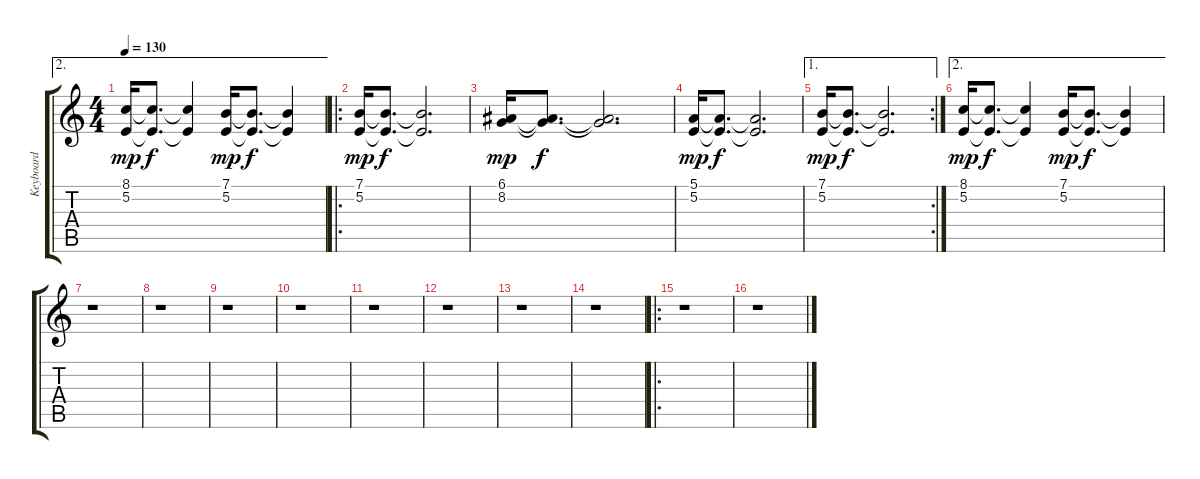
\track ("Keyboard" "Keyboard") {instrument choiraahs}
\staff {score tabs}
\tuning (E4 B3 G3 D3 A2 E2) {hide}
\ae 2
\ts (4 4)
\tempo 130
\clef g2
\ks c
(8.1 5.2).16{dy mp volume 10} (8.1{t} 5.2{t}).8{d dy f volume 0} (8.1{t} 5.2{t}).4 (7.1 5.2).16{dy mp volume 10} (7.1{t} 5.2{t}).8{d dy f volume 0} (7.1{t} 5.2{t}).4 |
\ro
(7.1 5.2).16{dy mp volume 10 instrument stringensemble1} (7.1{t} 5.2{t}).8{d dy f volume 0} (7.1{t} 5.2{t}).2{d} |
(6.1 8.2).16{dy mp volume 10} (6.1{t} 8.2{t}).8{d dy f volume 0} (6.1{t} 8.2{t}).2{d} |
(5.1 5.2).16{dy mp volume 10} (5.1{t} 5.2{t}).8{d dy f volume 0} (5.1{t} 5.2{t}).2{d} |
\ae 1
\rc 2
(7.1 5.2).16{dy mp volume 10} (7.1{t} 5.2{t}).8{d dy f volume 0} (7.1{t} 5.2{t}).2{d} |
\ae 2
(8.1 5.2).16{dy mp volume 10} (8.1{t} 5.2{t}).8{d dy f volume 0} (8.1{t} 5.2{t}).4 (7.1 5.2).16{dy mp volume 10} (7.1{t} 5.2{t}).8{d dy f volume 0} (7.1{t} 5.2{t}).4 |
r.1 |
r.1 |
r.1 |
r.1 |
r.1 |
r.1 |
r.1 |
r.1 |
\ro
r.1 |
r.1
